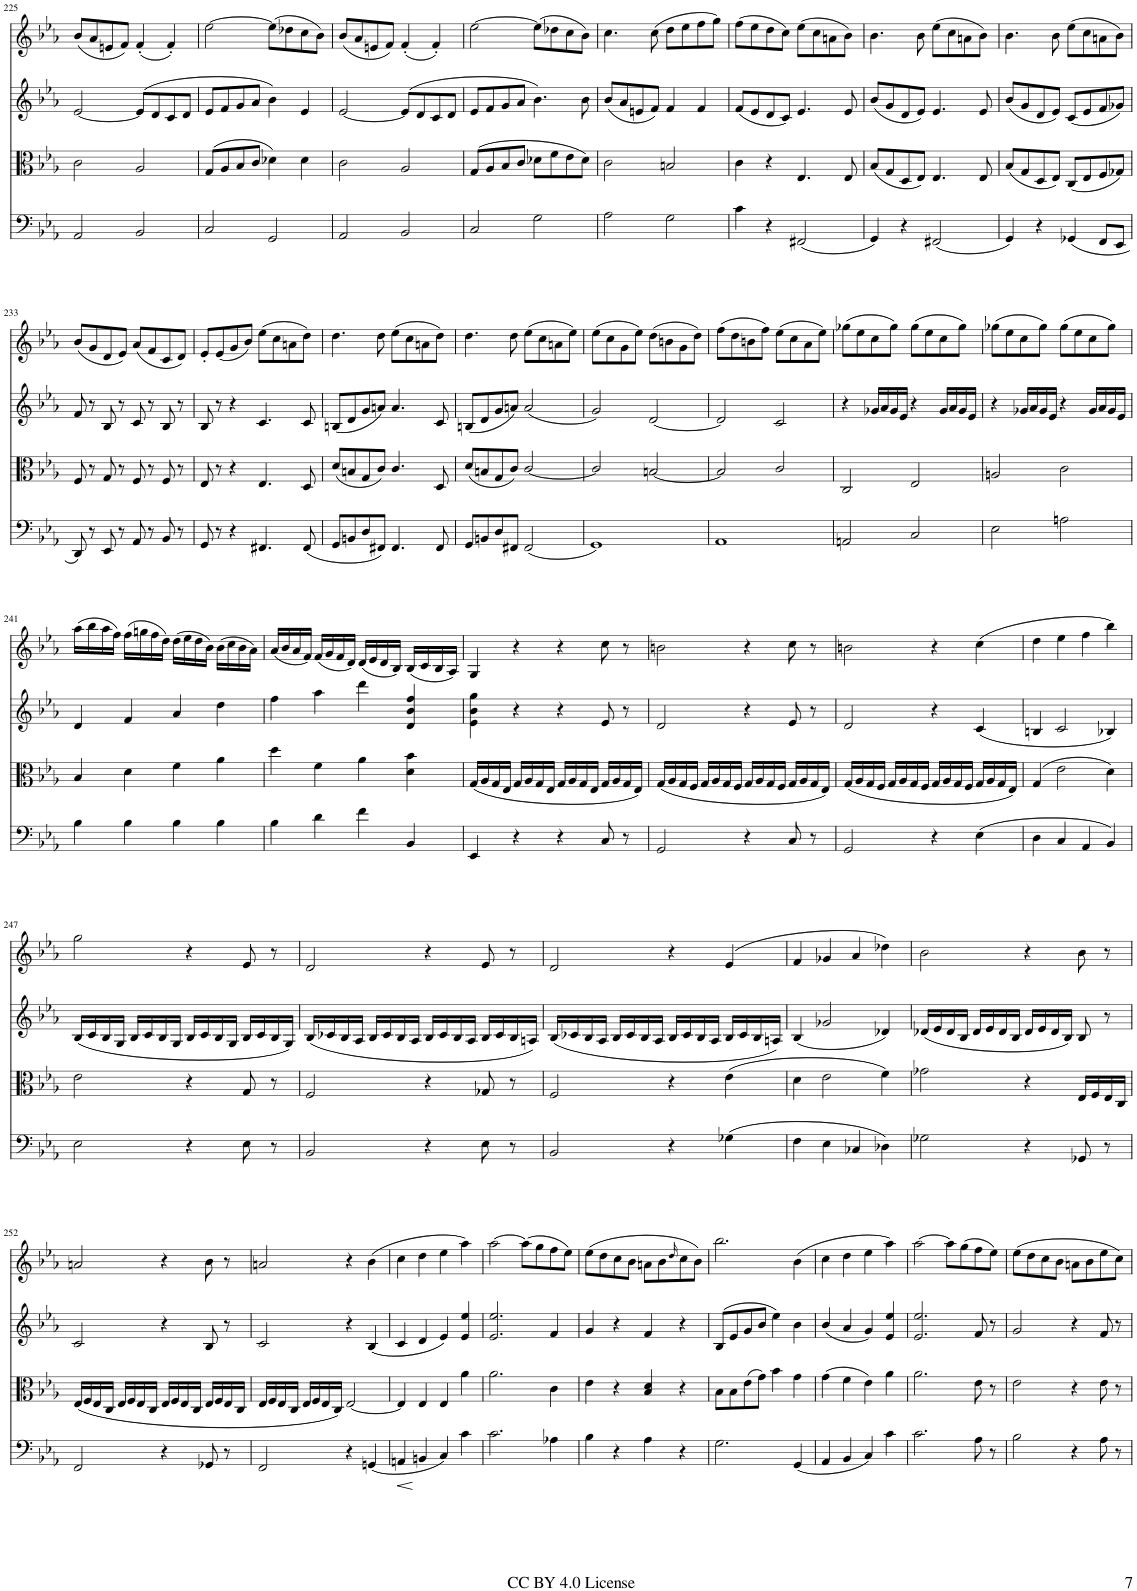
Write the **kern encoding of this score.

**kern	**dynam	**kern	**kern	**kern
*part4	*part4	*part3	*part2	*part1
*staff4	*staff4	*staff3	*staff2	*staff1
*I"Cello	*	*I"Viola	*I"Violin II	*I"Violin I
*	*	*I'Vla	*I'Vln	*I'Vln
!!LO:PB:g=z
*clefF4	*	*clefC3	*clefG2	*clefG2
*k[b-e-a-]	*	*k[b-e-a-]	*k[b-e-a-]	*k[b-e-a-]
*M4/4	*	*M4/4	*M4/4	*M4/4
*met(c)	*	*met(c)	*met(c)	*met(c)
=225	=225	=225	=225	=225
2AA-/	.	2c\	[2e-/	(8b-/L
.	.	.	.	8a-/
.	.	.	.	8en/
.	.	.	.	8f/J)
2BB-/	.	2A-/	(8e-/L]	(4f'/
.	.	.	8d/	.
.	.	.	8c/	4f'/)
.	.	.	8d/J	.
=226	=226	=226	=226	=226
2C/	.	(8G/L	8e-/L	[2ee-\
.	.	8A-/	8f/	.
.	.	8B-/	8g/	.
.	.	8c/J	8a-/J	.
2GG/	.	4d-X\)	4b-\)	(8ee-\L]
.	.	.	.	8dd-X\
.	.	4d-\	4e-/	8cc\
.	.	.	.	8b-\J)
=227	=227	=227	=227	=227
2AA-/	.	2c\	[2e-/	(8b-/L
.	.	.	.	8a-/
.	.	.	.	8en/
.	.	.	.	8f/J)
2BB-/	.	2A-/	(>8e-/L]	(4f'/
.	.	.	8d/	.
.	.	.	8c/	4f'/)
.	.	.	8d/J	.
=228	=228	=228	=228	=228
2C/	.	(8G/L	8e-/L	[2ee-\
.	.	8A-/	8f/	.
.	.	8B-/	8g/	.
.	.	8c/J	8a-/J	.
2G\	.	8d-X\L	4.b-\)	(8ee-\L]
.	.	8f\	.	8dd-X\
.	.	8e-\	.	8cc\
.	.	8d-\J)	8b-\	8b-\J)
=229	=229	=229	=229	=229
2A-\	.	2c\	(8b-/L	4.cc\
.	.	.	8a-/	.
.	.	.	8en/	.
.	.	.	8f/J)	(8cc\
2G\	.	2Bn/	4f/	8dd\L
.	.	.	.	8ee-\
.	.	.	4f/	8ff\
.	.	.	.	8gg\J)
=230	=230	=230	=230	=230
4c\	.	4c\	(8f/L	(8ff\L
.	.	.	8e-/	8ee-\
4r	.	4r	8d/	8dd\
.	.	.	8c/J)	8cc\J)
(2FF#X/	.	4.E-/	4.e-/	(8ee-\L
.	.	.	.	8cc\
.	.	.	.	8an\
.	.	8E-/	8e-/	8b-\J)
=231	=231	=231	=231	=231
4GG/)	.	(8B-/L	(8b-/L	4.b-\
.	.	8G/	8g/	.
4r	.	8D/	8d/	.
.	.	8E-/J)	8e-/J)	8b-\
(2FF#X/	.	4.E-/	4.e-/	(8ee-\L
.	.	.	.	8cc\
.	.	.	.	8an\
.	.	8E-/	8e-/	8b-\J)
=232	=232	=232	=232	=232
4GG/)	.	(8B-/L	(8b-/L	4.b-\
.	.	8G/	8g/	.
4r	.	8D/	8d/	.
.	.	8E-/J)	8e-/J)	8b-\
(4GG-X/	.	(8C/L	(8c/L	(8ee-\L
.	.	8E-/	8e-/	8cc\
8FF/L	.	8F/	8f/	8an\
8EE-/J	.	8G-X/J)	8g-X/J)	8b-\J)
!!LO:LB:g=z
=233	=233	=233	=233	=233
8DD/)	.	8F/	8f/	(8b-/L
8r	.	8r	8r	8g/
8EE-/	.	8G/	8B-/	8d/
8r	.	8r	8r	8e-/J)
8AA-/	.	8F/	8c/	(8a-/L
8r	.	8r	8r	8f/
8BB-/	.	8F/	8B-/	8c/
8r	.	8r	8r	8d/J)
=234	=234	=234	=234	=234
8GG/	.	8E-/	8B-/	8e-'/L
8r	.	8r	8r	(8e-/
4r	.	4r	4r	8g/
.	.	.	.	8b-/J)
4.FF#X/	.	4.E-/	4.c/	(8ee-\L
.	.	.	.	8cc\
.	.	.	.	8an\
(8FF#/	.	8D/	8c/	8dd\J)
=235	=235	=235	=235	=235
8GG/L	.	(8d/L	(8Bn/L	4.dd\
8BBn/	.	8Bn/	8d/	.
8D/	.	8G/	8g/	.
8FF#X/J)	.	8c/J)	8an/J)	8dd\
4.FF#/	.	4.c/	4.a/	(8ee-\L
.	.	.	.	8cc\
.	.	.	.	8an\
8FF#/	.	8D/	8c/	8dd\J)
=236	=236	=236	=236	=236
8GG/L	.	(8d/L	(8Bn/L	4.dd\
8BBn/	.	8Bn/	8d/	.
8D/	.	8G/	8g/	.
8FF#X/J	.	8c/J)	8an/J)	8dd\
(2FF#/	.	[2c/	(2a/	(8ee-\L
.	.	.	.	8cc\
.	.	.	.	8an\
.	.	.	.	8ee-\J)
=237	=237	=237	=237	=237
1GG)	.	2c/]	2g/)	(8ee-\L
.	.	.	.	8cc\
.	.	.	.	8g\
.	.	.	.	8ee-\J)
.	.	[2Bn/	[2d/	(8dd\L
.	.	.	.	8bn\
.	.	.	.	8g\
.	.	.	.	8dd\J)
=238	=238	=238	=238	=238
1AA-	.	2B/]	2d/]	(8ff\L
.	.	.	.	8dd\
.	.	.	.	8bn\
.	.	.	.	8ff\J)
.	.	2c/	2c/	(8ee-\L
.	.	.	.	8cc\
.	.	.	.	8a-\
.	.	.	.	8ee-\J)
=239	=239	=239	=239	=239
2AAn/	.	2C/	4r	(8gg-X\L
.	.	.	.	8ee-\
.	.	.	16g-X/LL	8cc\
.	.	.	16a-/	.
.	.	.	16g-/	8gg-\J)
.	.	.	16e-/JJ	.
2C/	.	2E-/	4r	(8gg-\L
.	.	.	.	8ee-\
.	.	.	16g-/LL	8cc\
.	.	.	16a-/	.
.	.	.	16g-/	8gg-\J)
.	.	.	16e-/JJ	.
=240	=240	=240	=240	=240
2E-\	.	2An/	4r	(8gg-X\L
.	.	.	.	8ee-\
.	.	.	16g-X/LL	8cc\
.	.	.	16a-/	.
.	.	.	16g-/	8gg-\J)
.	.	.	16e-/JJ	.
2An\	.	2c\	4r	(8gg-\L
.	.	.	.	8ee-\
.	.	.	16g-/LL	8cc\
.	.	.	16a-/	.
.	.	.	16g-/	8gg-\J)
.	.	.	16e-/JJ	.
!!LO:LB:g=z
=241	=241	=241	=241	=241
4B-\	.	4B-/	4d/	(16aa-\LL
.	.	.	.	16bb-\
.	.	.	.	16aa-\
.	.	.	.	16ff\JJ)
4B-\	.	4d\	4f/	(16ff\LL
.	.	.	.	16ggn\
.	.	.	.	16ff\
.	.	.	.	16dd\JJ)
4B-\	.	4f\	4a-/	(16dd\LL
.	.	.	.	16ee-\
.	.	.	.	16dd\
.	.	.	.	16b-\JJ)
4B-\	.	4a-\	4dd\	(16b-\LL
.	.	.	.	16cc\
.	.	.	.	16b-\
.	.	.	.	16a-\JJ)
=242	=242	=242	=242	=242
4B-\	.	4dd\	4ff\	(16a-/LL
.	.	.	.	16b-/
.	.	.	.	16a-/
.	.	.	.	16f/JJ)
4d\	.	4f\	4aa-\	(16f/LL
.	.	.	.	16g/
.	.	.	.	16f/
.	.	.	.	16d/JJ)
4f\	.	4a-\	4ddd\	(16d/LL
.	.	.	.	16e-/
.	.	.	.	16d/
.	.	.	.	16B-/JJ)
4BB-/	.	4d\ 4b-\	4d/ 4b-/ 4ff/	(16B-/LL
.	.	.	.	16c/
.	.	.	.	16B-/
.	.	.	.	16A-/JJ)
=243	=243	=243	=243	=243
4EE-/	.	(16G/LL	4e-\ 4b-\ 4gg\	4G/
.	.	16A-/	.	.
.	.	16G/	.	.
.	.	16E-/JJ	.	.
4r	.	16G/LL	4r	4r
.	.	16A-/	.	.
.	.	16G/	.	.
.	.	16E-/JJ	.	.
4r	.	16G/LL	4r	4r
.	.	16A-/	.	.
.	.	16G/	.	.
.	.	16E-/JJ	.	.
8C/	.	16G/LL	8e-/	8cc\
.	.	16A-/	.	.
8r	.	16G/	8r	8r
.	.	16E-/JJ)	.	.
=244	=244	=244	=244	=244
2GG/	.	(16G/LL	2d/	2bn\
.	.	16A-/	.	.
.	.	16G/	.	.
.	.	16F/JJ	.	.
.	.	16G/LL	.	.
.	.	16A-/	.	.
.	.	16G/	.	.
.	.	16F/JJ	.	.
4r	.	16G/LL	4r	4r
.	.	16A-/	.	.
.	.	16G/	.	.
.	.	16F/JJ	.	.
8C/	.	16G/LL	8e-/	8cc\
.	.	16A-/	.	.
8r	.	16G/	8r	8r
.	.	16E-/JJ)	.	.
=245	=245	=245	=245	=245
2GG/	.	(16G/LL	2d/	2bn\
.	.	16A-/	.	.
.	.	16G/	.	.
.	.	16F/JJ	.	.
.	.	16G/LL	.	.
.	.	16A-/	.	.
.	.	16G/	.	.
.	.	16F/JJ	.	.
4r	.	16G/LL	4r	4r
.	.	16A-/	.	.
.	.	16G/	.	.
.	.	16F/JJ	.	.
(4E-\	.	16G/LL	(4c/	(4cc\
.	.	16A-/	.	.
.	.	16G/	.	.
.	.	16E-/JJ)	.	.
=246	=246	=246	=246	=246
4D\	.	(4G/	4Bn/	4dd\
4C/	.	2e-\	2c/	4ee-\
4AA-/	.	.	.	4ff\
4BB-/)	.	4d\)	4B-X/)	4bb-\)
!!LO:LB:g=z
=247	=247	=247	=247	=247
2E-\	.	2e-\	(16B-/LL	2gg\
.	.	.	16c/	.
.	.	.	16B-/	.
.	.	.	16G/JJ	.
.	.	.	16B-/LL	.
.	.	.	16c/	.
.	.	.	16B-/	.
.	.	.	16G/JJ	.
4r	.	4r	16B-/LL	4r
.	.	.	16c/	.
.	.	.	16B-/	.
.	.	.	16G/JJ	.
8E-\	.	8G/	16B-/LL	8e-/
.	.	.	16c/	.
8r	.	8r	16B-/	8r
.	.	.	16G/JJ)	.
=248	=248	=248	=248	=248
2BB-/	.	2F/	(16B-/LL	2d/
.	.	.	16c-X/	.
.	.	.	16B-/	.
.	.	.	16A-/JJ	.
.	.	.	16B-/LL	.
.	.	.	16c-/	.
.	.	.	16B-/	.
.	.	.	16A-/JJ	.
4r	.	4r	16B-/LL	4r
.	.	.	16c-/	.
.	.	.	16B-/	.
.	.	.	16A-/JJ	.
8E-\	.	8G-X/	16B-/LL	8e-/
.	.	.	16c-/	.
8r	.	8r	16B-/	8r
.	.	.	16An/JJ)	.
=249	=249	=249	=249	=249
2BB-/	.	2F/	(16B-/LL	2d/
.	.	.	16c-X/	.
.	.	.	16B-/	.
.	.	.	16A-/JJ	.
.	.	.	16B-/LL	.
.	.	.	16c-/	.
.	.	.	16B-/	.
.	.	.	16A-/JJ	.
4r	.	4r	16B-/LL	4r
.	.	.	16c-/	.
.	.	.	16B-/	.
.	.	.	16A-/JJ	.
(4G-X\	.	(4e-\	16B-/LL	(>4e-/
.	.	.	16c-/	.
.	.	.	16B-/	.
.	.	.	16An/JJ)	.
=250	=250	=250	=250	=250
4F\	.	4d\	(4B-/	4f/
4E-\	.	2e-\	2g-X/	4g-X/
4C-X/	.	.	.	4a-/
4D-X\)	.	4f\)	4d-X/)	4dd-X\)
=251	=251	=251	=251	=251
2G-X\	.	2g-X\	(16d-X/LL	2b-\
.	.	.	16e-/	.
.	.	.	16d-/	.
.	.	.	16B-/JJ	.
.	.	.	16d-/LL	.
.	.	.	16e-/	.
.	.	.	16d-/	.
.	.	.	16B-/JJ	.
4r	.	4r	16d-/LL	4r
.	.	.	16e-/	.
.	.	.	16d-/	.
.	.	.	16B-/JJ)	.
8GG-X/	.	16E-/LL	8B-/	8b-\
.	.	16F/	.	.
8r	.	16E-/	8r	8r
.	.	16C/JJ	.	.
!!LO:LB:g=z
=252	=252	=252	=252	=252
2FF/	.	(16E-/LL	2c/	2an/
.	.	16F/	.	.
.	.	16E-/	.	.
.	.	16C/JJ	.	.
.	.	16E-/LL	.	.
.	.	16F/	.	.
.	.	16E-/	.	.
.	.	16C/JJ	.	.
4r	.	16E-/LL	4r	4r
.	.	16F/	.	.
.	.	16E-/	.	.
.	.	16C/JJ	.	.
8GG-X/	.	16E-/LL	8B-/	8b-\
.	.	16F/	.	.
8r	.	16E-/	8r	8r
.	.	16C/JJ	.	.
=253	=253	=253	=253	=253
2FF/	.	16E-/LL	2c/	2an/
.	.	16F/	.	.
.	.	16E-/	.	.
.	.	16C/JJ	.	.
.	.	16E-/LL	.	.
.	.	16F/	.	.
.	.	16E-/	.	.
.	.	16C/JJ)	.	.
4r	.	[2E-/	4r	4r
(4GGn/	.	.	(4B-/	(4b-\
=254	=254	=254	=254	=254
!	!LO:HP:b	!	!	!
4AAn/	<	4E-/]	4c/	4cc\
4BBn/	[	4E-/	4d/	4dd\
4C/)	.	4E-/	4e-/)	4ee-\
4c\	.	4a-\	4e-/ 4ee-/	4aa-\)
=255	=255	=255	=255	=255
2.c\	.	2.a-\	2.e-/ 2.ee-/	[2aa-\
.	.	.	.	(8aa-\L]
.	.	.	.	8gg\
4A-X\	.	4c\	4f/	8ff\
.	.	.	.	8ee-\J)
=256	=256	=256	=256	=256
4B-\	.	4e-\	4g/	(8ee-\L
.	.	.	.	8dd\
4r	.	4r	4r	8cc\
.	.	.	.	8b-\J
4A-\	.	4B-/ 4d/	4f/	8an\L
.	.	.	.	8b-\
.	.	.	.	16qdd/
4r	.	4r	4r	8cc\
.	.	.	.	8b-\J)
=257	=257	=257	=257	=257
2.G\	.	8B-\L	(8B-/L	2.bb-\
.	.	8B-\	8e-/	.
.	.	(8e-\	8g/	.
.	.	8g\J)	8b-/J	.
.	.	4b-\	4ee-\)	.
(4GG/	.	4g\	4b-\	(4b-\
=258	=258	=258	=258	=258
4AA-/	.	(4g\	(4b-/	4cc\
4BB-/	.	4f\	4a-/	4dd\
4C/)	.	4e-\)	4g/)	4ee-\
4c\	.	4a-\	4e-/ 4ee-/	4aa-\)
=259	=259	=259	=259	=259
2.c\	.	2.a-\	2.e-/ 2.ee-/	[2aa-\
.	.	.	.	8aa-\L]
.	.	.	.	(8gg\
8A-\	.	8e-\	8f/	8ff\
8r	.	8r	8r	8ee-\J)
=260	=260	=260	=260	=260
2B-\	.	2e-\	2g/	(8ee-\L
.	.	.	.	8dd\
.	.	.	.	8cc\
.	.	.	.	8b-\J
4r	.	4r	4r	8an\L
.	.	.	.	8b-\
8A-\	.	8e-\	8f/	8ee-\
8r	.	8r	8r	8cc\J)
=	=	=	=	=
*-	*-	*-	*-	*-
